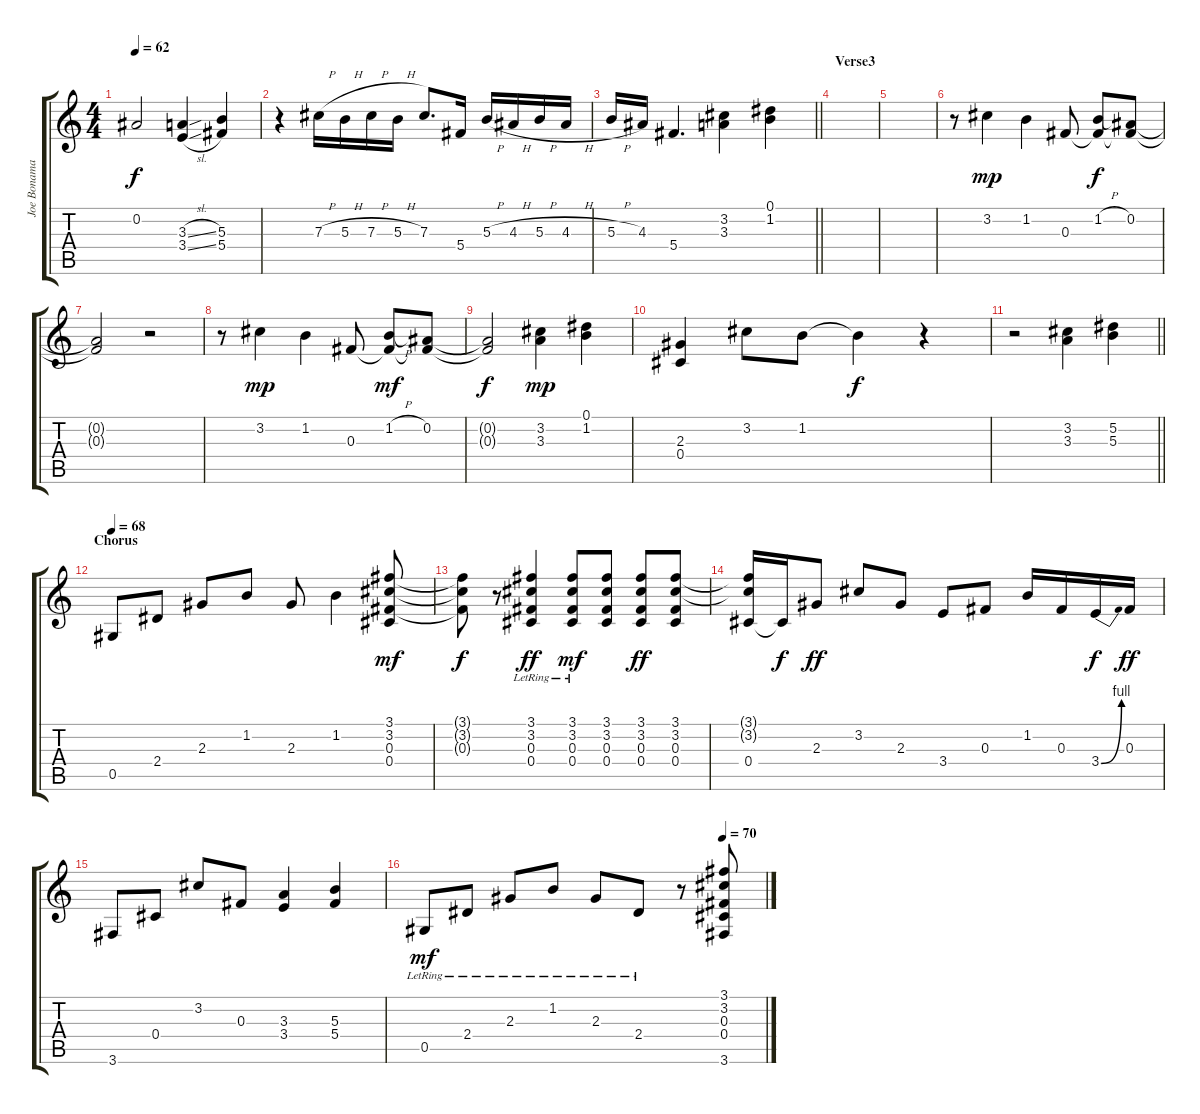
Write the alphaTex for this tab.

\track ("Joe Bonamassa - Guitar" "Joe Bonama") {instrument electricguitarclean bank 27}
\staff {score tabs}
\tuning (Eb4 Bb3 Gb3 Db3 Ab2 Eb2) {hide}
\ts (4 4)
\tempo 62
\clef g2
\ks c
0.2{t}.2{dy f} (3.3{sl} 3.4{sl}).4 (5.3 5.4).4 |
r.4 7.3{h}.16 5.3{h}.16 7.3{h}.16 5.3{h}.16 7.3.8{d} 5.4.16 5.3{h}.16 4.3{h}.16 5.3{h}.16 4.3{h}.16 |
\barLineRight lightlight
5.3{h}.16 4.3.16 5.4.4{d} (3.2 3.3).4 (0.1 1.2).4 |
\section ("" "Verse3")
|
|
r.8 3.2.4{dy mp} 1.2.4 0.3.8 (1.2{h} 0.3{t}).8{dy f} (0.2 0.3{t}).8 |
(0.2{t} 0.3{t}).2 r.2 |
r.8 3.2.4{dy mp} 1.2.4 0.3.8 (1.2{h} 0.3{t}).8{dy mf} (0.2 0.3{t}).8 |
(0.2{t} 0.3{t}).2{dy f} (3.2 3.3).4{dy mp} (0.1 1.2).4 |
(2.3 0.4).4 3.2.8 1.2.8 1.2{t}.4{dy f} r.4 |
\barLineRight lightlight
r.2 (3.2 3.3).4{volume 9 instrument overdrivenguitar} (5.2 5.3).4{volume 13} |
\section ("" "Chorus")
\tempo 68
0.5.8{volume 16} 2.4.8 2.3.8 1.2.8 2.3.8 1.2.4 (3.1 3.2 0.3 0.4).8{dy mf} |
(3.1{t} 3.2{t} 0.3{t}).8{dy f} r.8 (3.1{lr} 3.2{lr} 0.3{lr} 0.4).4{dy ff} (3.1{lr} 3.2{lr} 0.3{lr} 0.4).8{dy mf} (3.1 3.2 0.3 0.4).8 (3.1 3.2 0.3 0.4).8{dy ff} (3.1 3.2 0.3 0.4).8 |
(3.1{t} 3.2{t} 0.4).16 0.4{t}.16{dy f} 2.3.8{dy ff} 3.2.8 2.3.8 3.4.8 0.3.8 1.2.16 0.3.16 3.4{be (bend 0 0 60 4)}.16{dy f} 0.3.16{dy ff} |
3.6.8 0.4.8 3.2.8 0.3.8 (3.3 3.4).4 (5.3 5.4).4 |
\tempo (70 0.875)
0.5{lr}.8{dy mf} 2.4{lr}.8 2.3{lr}.8 1.2{lr}.8 2.3{lr}.8 2.4{lr}.8 r.8 (3.1 3.2 0.3 0.4 3.6).8
